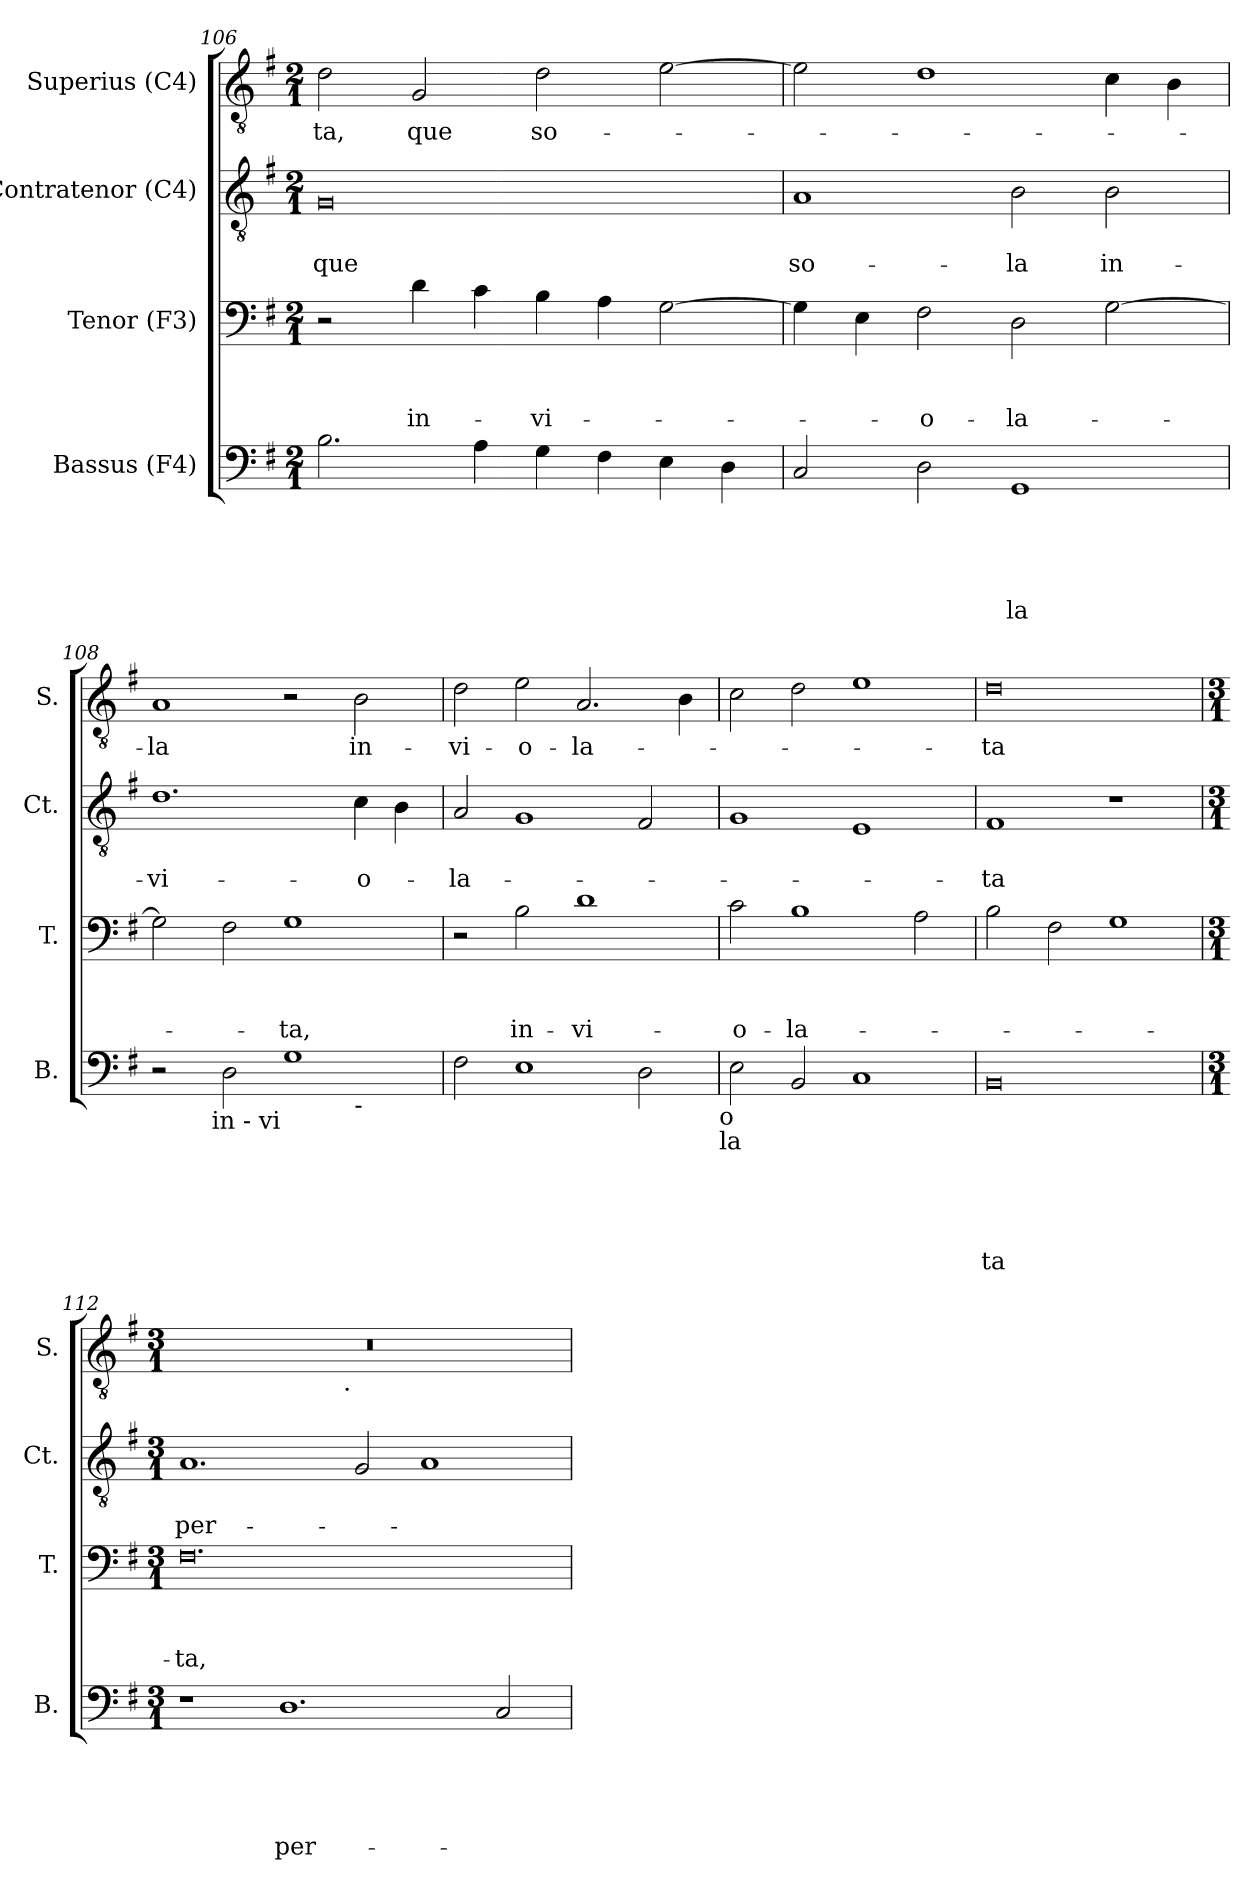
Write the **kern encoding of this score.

**kern	**text	**text	**text	**text	**text	**kern	**text	**text	**text	**kern	**text	**text	**kern	**text
*part4	*part4	*part4	*part4	*part4	*part4	*part3	*part3	*part3	*part3	*part2	*part2	*part2	*part1	*part1
*staff4	*staff4	*staff4	*staff4	*staff4	*staff4	*staff3	*staff3	*staff3	*staff3	*staff2	*staff2	*staff2	*staff1	*staff1
*I"Bassus (F4)	*	*	*	*	*	*I"Tenor (F3)	*	*	*	*I"Contratenor (C4)	*	*	*I"Superius (C4)	*
*I'B.	*	*	*	*	*	*I'T.	*	*	*	*I'Ct.	*	*	*I'S.	*
*clefF4	*	*	*	*	*	*clefF4	*	*	*	*clefGv2	*	*	*clefGv2	*
*k[f#]	*	*	*	*	*	*k[f#]	*	*	*	*k[f#]	*	*	*k[f#]	*
*G:	*	*	*	*	*	*G:	*	*	*	*G:	*	*	*G:	*
*M2/1	*	*	*	*	*	*M2/1	*	*	*	*M2/1	*	*	*M2/1	*
=106	=106	=106	=106	=106	=106	=106	=106	=106	=106	=106	=106	=106	=106	=106
!	!	!	!	!	!	!	!	!	!	!	!	!LO:LY:b	!	!LO:LY:b
2.B\	.	.	.	.	.	2r	.	.	.	0G	.	que	2d\	-ta,
!	!	!	!	!	!	!	!	!	!LO:LY:b	!	!	!	!	!LO:LY:b
.	.	.	.	.	.	4d\	.	.	in-	.	.	.	2G/	que
4A\	.	.	.	.	.	4c\	.	.	.	.	.	.	.	.
!	!	!	!	!	!	!	!	!	!LO:LY:b	!	!	!	!	!LO:LY:b
4G\	.	.	.	.	.	4B\	.	.	-vi-	.	.	.	2d\	so-
4F#\	.	.	.	.	.	4A\	.	.	.	.	.	.	.	.
4E\	.	.	.	.	.	[>2G\	.	.	.	.	.	.	[>2e\	.
4D\	.	.	.	.	.	.	.	.	.	.	.	.	.	.
=107	=107	=107	=107	=107	=107	=107	=107	=107	=107	=107	=107	=107	=107	=107
!	!	!	!	!	!	!	!	!	!	!	!	!LO:LY:b	!	!
2C/	.	.	.	.	.	4G\]	.	.	.	1A	.	so-	2e\]	.
.	.	.	.	.	.	4E\	.	.	.	.	.	.	.	.
!	!	!	!	!	!	!	!	!	!LO:LY:b	!	!	!	!	!
2D\	.	.	.	.	.	2F#\	.	.	-o-	.	.	.	1d	.
!	!	!	!	!	!LO:LY:b	!	!	!	!LO:LY:b	!	!	!LO:LY:b	!	!
1GG	.	.	.	.	-la	2D\	.	.	-la-	2B\	.	-la	.	.
!	!	!	!	!	!	!	!	!	!	!	!	!LO:LY:b	!	!
.	.	.	.	.	.	[>2G\	.	.	.	2B\	.	in-	4c\	.
.	.	.	.	.	.	.	.	.	.	.	.	.	4B\	.
=108	=108	=108	=108	=108	=108	=108	=108	=108	=108	=108	=108	=108	=108	=108
!	!	!	!	!	!	!	!	!	!	!	!	!LO:LY:b	!	!LO:LY:b
*^	*	*	*	*	*	*	*	*	*	*	*	*	*	*
*	*^	*	*	*	*	*	*	*	*	*	*	*	*	*	*
2r	4...ryy	1.ryy	.	.	.	.	.	2G\]	.	.	.	1.d	.	-vi-	1A	-la
!	!LO:TX:b:t=in - vi	!	!	!	!	!	!	!	!	!	!	!	!	!	!	!
.	1ryy	.	.	.	.	.	.	.	.	.	.	.	.	.	.	.
2D\	.	.	.	.	.	.	.	2F#\	.	.	.	.	.	.	.	.
!	!	!	!	!	!	!	!	!	!	!	!LO:LY:b	!	!	!	!	!
1G	.	.	.	.	.	.	.	1G	.	.	-ta,	.	.	.	2r	.
.	2ryy	.	.	.	.	.	.	.	.	.	.	.	.	.	.	.
!	!	!LO:TX:b:t=-	!	!	!	!	!	!	!	!	!	!	!	!	!	!
!	!	!	!	!	!	!	!	!	!	!	!	!	!	!LO:LY:b	!	!LO:LY:b
.	.	2ryy	.	.	.	.	.	.	.	.	.	4c\	.	-o-	2B\	in-
.	.	.	.	.	.	.	.	.	.	.	.	4B\	.	.	.	.
.	32ryy	.	.	.	.	.	.	.	.	.	.	.	.	.	.	.
!!LO:LB:g=z
=109	=109	=109	=109	=109	=109	=109	=109	=109	=109	=109	=109	=109	=109	=109	=109	=109
!	!	!	!	!	!	!	!	!	!	!	!	!	!	!LO:LY:b	!	!LO:LY:b
*v	*v	*v	*	*	*	*	*	*	*	*	*	*	*	*	*	*
2F#\	.	.	.	.	.	2r	.	.	.	2A/	.	-la-	2d\	-vi-
!	!	!	!	!	!	!	!	!	!LO:LY:b	!	!	!	!	!LO:LY:b
1E	.	.	.	.	.	2B\	.	.	in-	1G	.	.	2e\	-o-
!	!	!	!	!	!	!	!	!	!LO:LY:b	!	!	!	!	!LO:LY:b
.	.	.	.	.	.	1d	.	.	-vi-	.	.	.	2.A/	-la-
2D\	.	.	.	.	.	.	.	.	.	2F#/	.	.	.	.
.	.	.	.	.	.	.	.	.	.	.	.	.	4B\	.
!LO:TX:b:t=o	!	!	!	!	!	!	!	!	!	!	!	!	!	!
!LO:TX:b:t=la	!	!	!	!	!	!	!	!	!	!	!	!	!	!
=110	=110	=110	=110	=110	=110	=110	=110	=110	=110	=110	=110	=110	=110	=110
!	!	!	!	!	!	!	!	!	!LO:LY:b	!	!	!	!	!
2E\	.	.	.	.	.	2c\	.	.	-o-	1G	.	.	2c\	.
!	!	!	!	!	!	!	!	!	!LO:LY:b	!	!	!	!	!
2BB/	.	.	.	.	.	1B	.	.	-la-	.	.	.	2d\	.
1C	.	.	.	.	.	.	.	.	.	1E	.	.	1e	.
.	.	.	.	.	.	2A\	.	.	.	.	.	.	.	.
=111	=111	=111	=111	=111	=111	=111	=111	=111	=111	=111	=111	=111	=111	=111
!	!	!	!	!	!LO:LY:b:rj	!	!	!	!	!	!	!LO:LY:b	!	!LO:LY:b:rj
0BB	.	.	.	.	ta	2B\	.	.	.	1F#	.	-ta	0d	-ta
.	.	.	.	.	.	2F#\	.	.	.	.	.	.	.	.
.	.	.	.	.	.	1G	.	.	.	1r	.	.	.	.
=112	=112	=112	=112	=112	=112	=112	=112	=112	=112	=112	=112	=112	=112	=112
*M3/1	*	*	*	*	*	*M3/1	*	*	*	*M3/1	*	*	*M3/1	*
!	!	!	!	!	!	!	!	!	!LO:LY:b	!	!	!LO:LY:b	!	!
*	*	*	*	*	*	*	*	*	*	*	*	*	*^	*
1r	.	.	.	.	.	0.F#	.	.	-ta,	1.A	.	per-	0.r	1ryy	.
!	!	!	!	!	!LO:LY:b	!	!	!	!	!	!	!	!	!	!
1.D	.	.	.	.	per-	.	.	.	.	.	.	.	.	4...ryy	.
!	!	!	!	!	!	!	!	!	!	!	!	!	!	!LO:TX:b:t=.	!
.	.	.	.	.	.	.	.	.	.	.	.	.	.	1ryy	.
.	.	.	.	.	.	.	.	.	.	2G/	.	.	.	.	.
.	.	.	.	.	.	.	.	.	.	1A	.	.	.	.	.
.	.	.	.	.	.	.	.	.	.	.	.	.	.	2ryy	.
2C/	.	.	.	.	.	.	.	.	.	.	.	.	.	.	.
.	.	.	.	.	.	.	.	.	.	.	.	.	.	32ryy	.
*	*	*	*	*	*	*	*	*	*	*	*	*	*v	*v	*
=	=	=	=	=	=	=	=	=	=	=	=	=	=	=
*-	*-	*-	*-	*-	*-	*-	*-	*-	*-	*-	*-	*-	*-	*-
